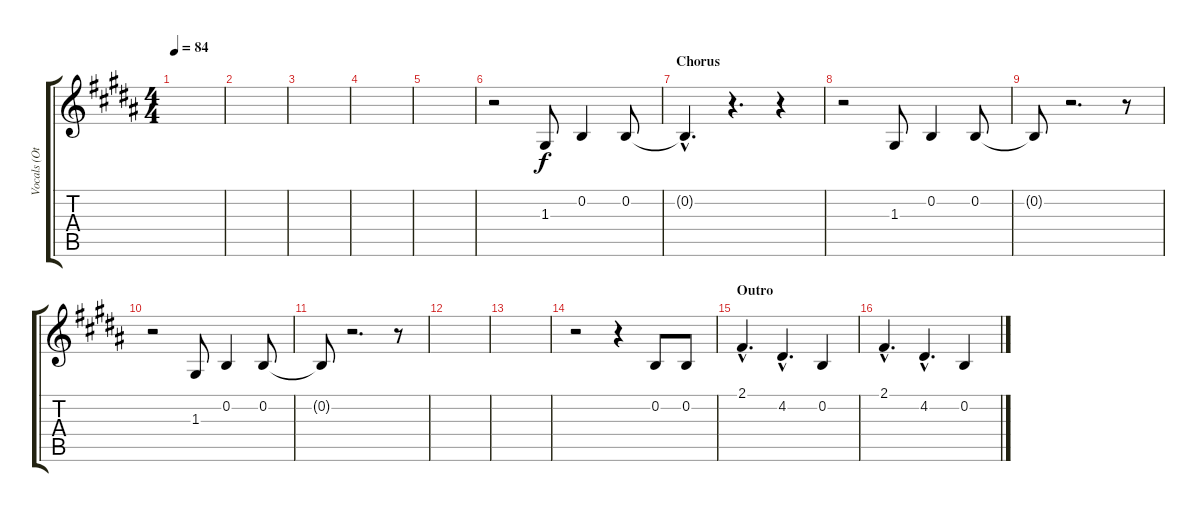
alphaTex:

\track ("Vocals (Other)" "Vocals (Ot") {instrument sopranosax}
\staff {score tabs}
\tuning (E4 B3 G3 D3 A2 E2) {hide}
\ts (4 4)
\tempo 84
\clef g2
\ks b
|
|
|
|
|
r.2 1.3.8 0.2.4 0.2.8 |
\section ("" "Chorus")
0.2{hac t}.4{d} r.4{d} r.4 |
r.2 1.3.8 0.2.4 0.2.8 |
0.2{t}.8 r.2{d} r.8 |
r.2 1.3.8 0.2.4 0.2.8 |
0.2{t}.8 r.2{d} r.8 |
|
|
r.2 r.4 0.2.8 0.2.8 |
\section ("" "Outro")
2.1{hac}.4{d} 4.2{hac}.4{d} 0.2.4 |
2.1{hac}.4{d} 4.2{hac}.4{d} 0.2.4
